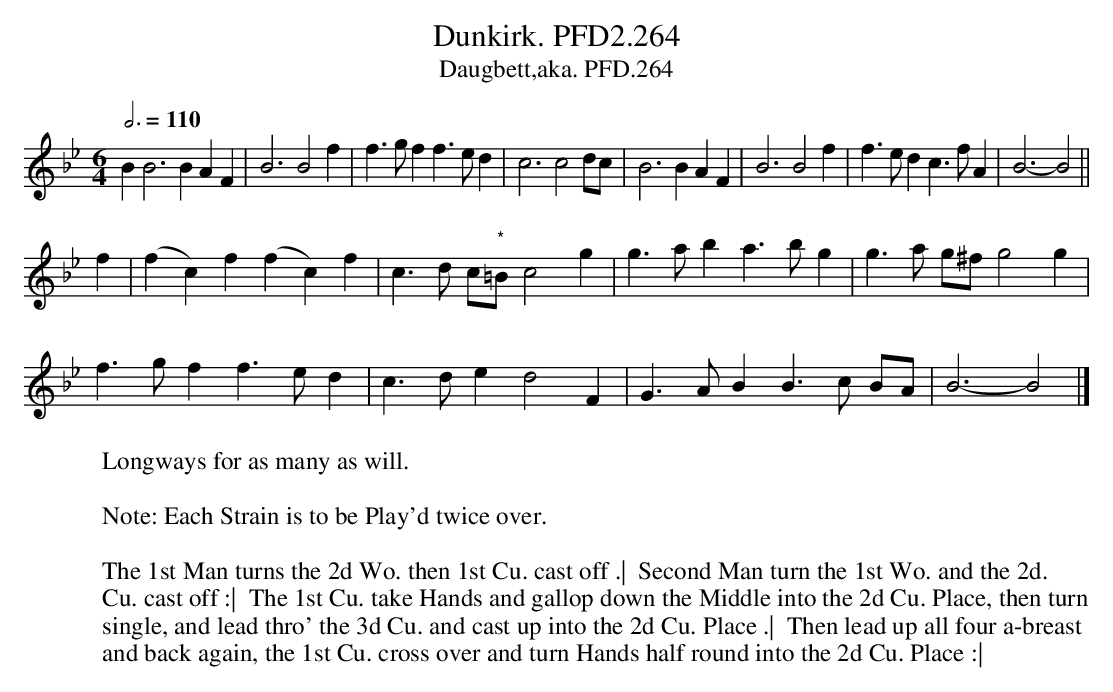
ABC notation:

X:1
T:Dunkirk. PFD2.264
T:Daugbett,aka. PFD.264
W:Longways for as many as will.
L:1/4
M:6/4
Q:3/4=110
K:Bb
B B3BAF|B3B2f|f>g f f>e d|c3c2 d/c/|B3BAF|B3B2f|f>ed c>fA|B3-B2||
f|(fc)f (fc)f|c>d c/"*"=B/ c2g| g>ab a>bg|g>a g/^f/ g2g|
f>gf f>ed|c>de d2F|G>AB B>c B/A/|B3-B2 |]
W:
W: Note: Each Strain is to be Play'd twice over.
W:
W: The 1st Man turns the 2d Wo. then 1st Cu. cast off .|  Second Man turn the 1st Wo. and the 2d.
W: Cu. cast off :|  The 1st Cu. take Hands and gallop down the Middle into the 2d Cu. Place, then turn
W: single, and lead thro' the 3d Cu. and cast up into the 2d Cu. Place .|  Then lead up all four a-breast
W: and back again, the 1st Cu. cross over and turn Hands half round into the 2d Cu. Place :|
